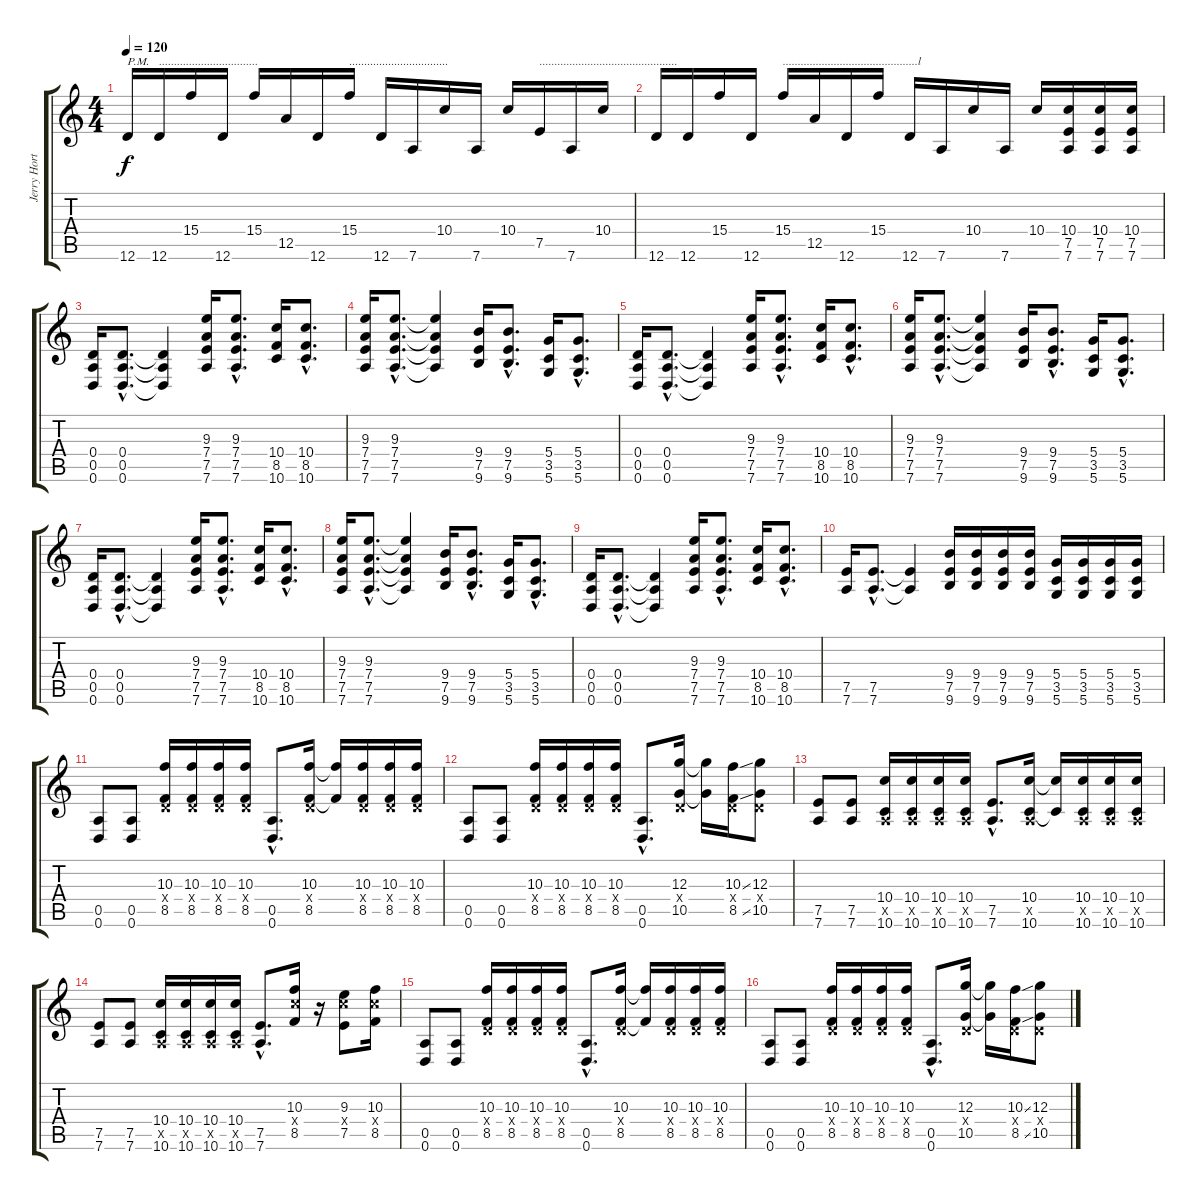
\track ("Jerry Horton" "Jerry Hort") {instrument distortionguitar}
\staff {score tabs}
\tuning (E4 B3 G3 D3 A2 D2) {hide}
\ts (4 4)
\tempo 120
\clef g2
\ks c
12.6.16{txt "P.M." dy f} 12.6.16{txt "................................."} 15.4.16 12.6.16 15.4.16 12.5.16 12.6.16 15.4.16{txt "................................."} 12.6.16 7.6.16 10.4.16 7.6.16 10.4.16 7.5.16{txt ".............................................."} 7.6.16 10.4.16 |
12.6.16 12.6.16 15.4.16 12.6.16 15.4.16{txt ".............................................l"} 12.5.16 12.6.16 15.4.16 12.6.16 7.6.16 10.4.16 7.6.16 10.4.16 (10.4 7.5 7.6).16 (10.4 7.5 7.6).16 (10.4 7.5 7.6).16 |
(0.4 0.5 0.6).16 (0.4{hac} 0.5{hac} 0.6{hac}).8{d} (0.4{t} 0.5{t} 0.6{t}).4 (9.3 7.4 7.5 7.6).16 (9.3{hac} 7.4{hac} 7.5{hac} 7.6{hac}).8{d} (10.4 8.5 10.6).16 (10.4{hac} 8.5{hac} 10.6{hac}).8{d} |
(9.3 7.4 7.5 7.6).16 (9.3{hac} 7.4{hac} 7.5{hac} 7.6{hac}).8{d} (9.3{t} 7.4{t} 7.5{t} 7.6{t}).4 (9.4 7.5 9.6).16 (9.4{hac} 7.5{hac} 9.6{hac}).8{d} (5.4 3.5 5.6).16 (5.4{hac} 3.5{hac} 5.6{hac}).8{d} |
(0.4 0.5 0.6).16 (0.4{hac} 0.5{hac} 0.6{hac}).8{d} (0.4{t} 0.5{t} 0.6{t}).4 (9.3 7.4 7.5 7.6).16 (9.3{hac} 7.4{hac} 7.5{hac} 7.6{hac}).8{d} (10.4 8.5 10.6).16 (10.4{hac} 8.5{hac} 10.6{hac}).8{d} |
(9.3 7.4 7.5 7.6).16 (9.3{hac} 7.4{hac} 7.5{hac} 7.6{hac}).8{d} (9.3{t} 7.4{t} 7.5{t} 7.6{t}).4 (9.4 7.5 9.6).16 (9.4{hac} 7.5{hac} 9.6{hac}).8{d} (5.4 3.5 5.6).16 (5.4{hac} 3.5{hac} 5.6{hac}).8{d} |
(0.4 0.5 0.6).16 (0.4{hac} 0.5{hac} 0.6{hac}).8{d} (0.4{t} 0.5{t} 0.6{t}).4 (9.3 7.4 7.5 7.6).16 (9.3{hac} 7.4{hac} 7.5{hac} 7.6{hac}).8{d} (10.4 8.5 10.6).16 (10.4{hac} 8.5{hac} 10.6{hac}).8{d} |
(9.3 7.4 7.5 7.6).16 (9.3{hac} 7.4{hac} 7.5{hac} 7.6{hac}).8{d} (9.3{t} 7.4{t} 7.5{t} 7.6{t}).4 (9.4 7.5 9.6).16 (9.4{hac} 7.5{hac} 9.6{hac}).8{d} (5.4 3.5 5.6).16 (5.4{hac} 3.5{hac} 5.6{hac}).8{d} |
(0.4 0.5 0.6).16 (0.4{hac} 0.5{hac} 0.6{hac}).8{d} (0.4{t} 0.5{t} 0.6{t}).4 (9.3 7.4 7.5 7.6).16 (9.3{hac} 7.4{hac} 7.5{hac} 7.6{hac}).8{d} (10.4 8.5 10.6).16 (10.4{hac} 8.5{hac} 10.6{hac}).8{d} |
(7.5 7.6).16 (7.5{hac} 7.6{hac}).8{d} (7.5{t} 7.6{t}).4 (9.4 7.5 9.6).16 (9.4 7.5 9.6).16 (9.4 7.5 9.6).16 (9.4 7.5 9.6).16 (5.4 3.5 5.6).16 (5.4 3.5 5.6).16 (5.4 3.5 5.6).16 (5.4 3.5 5.6).16 |
(0.5 0.6).8 (0.5 0.6).8 (10.3 0.4{x} 8.5).16 (10.3 0.4{x} 8.5).16 (10.3 0.4{x} 8.5).16 (10.3 0.4{x} 8.5).16 (0.5{hac} 0.6{hac}).8{d} (10.3 0.4{x} 8.5).16 (10.3{t} 8.5{t}).16 (10.3 0.4{x} 8.5).16 (10.3 0.4{x} 8.5).16 (10.3 0.4{x} 8.5).16 |
(0.5 0.6).8 (0.5 0.6).8 (10.3 0.4{x} 8.5).16 (10.3 0.4{x} 8.5).16 (10.3 0.4{x} 8.5).16 (10.3 0.4{x} 8.5).16 (0.5{hac} 0.6{hac}).8{d} (12.3 0.4{x} 10.5).16 (12.3{t} 10.5{t}).16 (10.3{ss} 0.4{x} 8.5{ss}).16 (12.3 0.4{x} 10.5).8 |
(7.5 7.6).8 (7.5 7.6).8 (10.4 0.5{x} 10.6).16 (10.4 0.5{x} 10.6).16 (10.4 0.5{x} 10.6).16 (10.4 0.5{x} 10.6).16 (7.5{hac} 7.6{hac}).8{d} (10.4 0.5{x} 10.6).16 (10.4{t} 10.6{t}).16 (10.4 0.5{x} 10.6).16 (10.4 0.5{x} 10.6).16 (10.4 0.5{x} 10.6).16 |
(7.5 7.6).8 (7.5 7.6).8 (10.4 0.5{x} 10.6).16 (10.4 0.5{x} 10.6).16 (10.4 0.5{x} 10.6).16 (10.4 0.5{x} 10.6).16 (7.5{hac} 7.6{hac}).8{d} (10.3 10.4{x} 8.5).16 r.16 (9.3 10.4{x} 7.5).8 (10.3 10.4{x} 8.5).16 |
(0.5 0.6).8 (0.5 0.6).8 (10.3 0.4{x} 8.5).16 (10.3 0.4{x} 8.5).16 (10.3 0.4{x} 8.5).16 (10.3 0.4{x} 8.5).16 (0.5{hac} 0.6{hac}).8{d} (10.3 0.4{x} 8.5).16 (10.3{t} 8.5{t}).16 (10.3 0.4{x} 8.5).16 (10.3 0.4{x} 8.5).16 (10.3 0.4{x} 8.5).16 |
(0.5 0.6).8 (0.5 0.6).8 (10.3 0.4{x} 8.5).16 (10.3 0.4{x} 8.5).16 (10.3 0.4{x} 8.5).16 (10.3 0.4{x} 8.5).16 (0.5{hac} 0.6{hac}).8{d} (12.3 0.4{x} 10.5).16 (12.3{t} 10.5{t}).16 (10.3{ss} 0.4{x} 8.5{ss}).16 (12.3 0.4{x} 10.5).8
